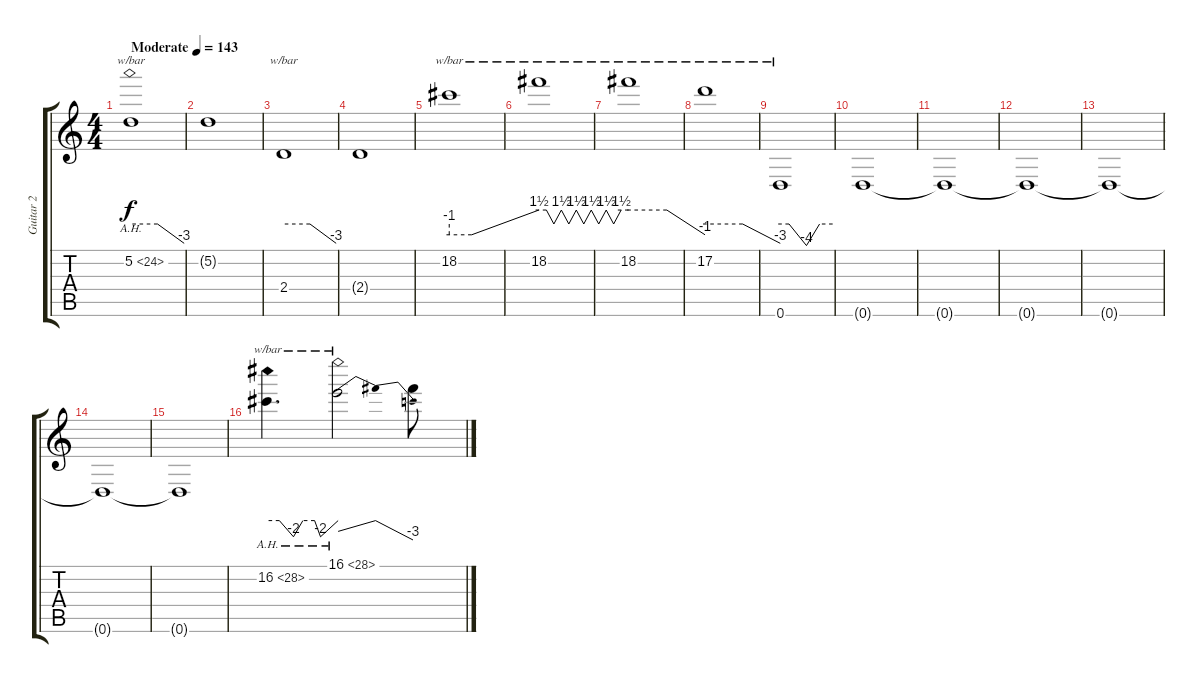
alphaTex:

\track ("Guitar 2" "Guitar 2") {instrument distortionguitar}
\staff {score tabs}
\tuning (D4 A3 F3 C3 G2 D2) {hide}
\ts (4 4)
\tempo (143 "Moderate")
\clef g2
\ks c
5.2{ah 19}.1{tbe (custom default 0 0 30 0 60 -12) dy f instrument distortionguitar} |
5.2{t}.1 |
2.4.1{tbe (custom default 0 0 30 0 60 -12)} |
2.4{t}.1 |
18.2.1{tbe (custom default 0 -4 15 -4 60 6)} |
18.2.1{tbe (custom default 0 6 5 6 10 0 15 6 20 0 25 6 30 0 35 6 40 0 45 6 50 0 55 6 60 6)} |
18.2.1{tbe (custom default 0 6 30 6 60 -4)} |
17.2.1{tbe (custom default 0 0 30 0 60 -12)} |
0.6.1{tbe (custom default 0 0 10 0 30 -16 45 0 60 0)} |
0.6{t}.1 |
0.6{t}.1 |
0.6{t}.1 |
0.6{t}.1 |
0.6{t}.1 |
0.6{t}.1 |
16.2{ah 12}.4{d tbe (custom default 0 0 10 0 22 -8 30 0 40 0 45 -8 60 0)} 16.1{ah 12}.2{tbe (dip default 0 -4 15 0 35 0 60 -12)} 16.1{t}.8
